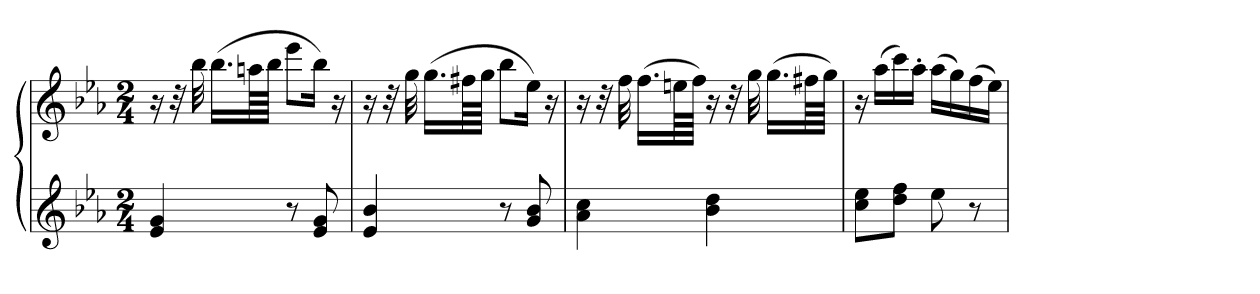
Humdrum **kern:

**kern	**kern
*part1	*part1
*staff2	*staff1
*clefG2	*clefG2
*k[b-e-a-]	*k[b-e-a-]
*E-:	*E-:
*M2/4	*M2/4
=	=
4e- 4g	16r
.	32r
.	32bb-
.	(16.bb-LL
.	64aanLL
.	64bb-JJJJ
8r	8eee-L
8e- 8g	16bb-Jk)
.	16r
=68	=68
4e- 4b-	16r
.	32r
.	32gg
.	(16.ggLL
.	64ff#XLL
.	64ggJJJJ
8r	8bb-L
8g 8b-	16ee-Jk)
.	16r
=69	=69
4a- 4cc	16r
.	32r
.	32ff
.	(16.ffLL
.	64eenLL
.	64ffJJJJ)
4b- 4dd	16r
.	32r
.	32gg
.	(16.ggLL
.	64ff#XLL
.	64ggJJJJ)
=70	=70
8cc 8ee-L	16r
.	(16aa-LL
8dd 8ffJ	16ccc)
.	16aa-'JJ
8ee-	(16aa-LL
.	16gg)
8r	(16ff
.	16ee-JJ)
=	=
*-	*-
